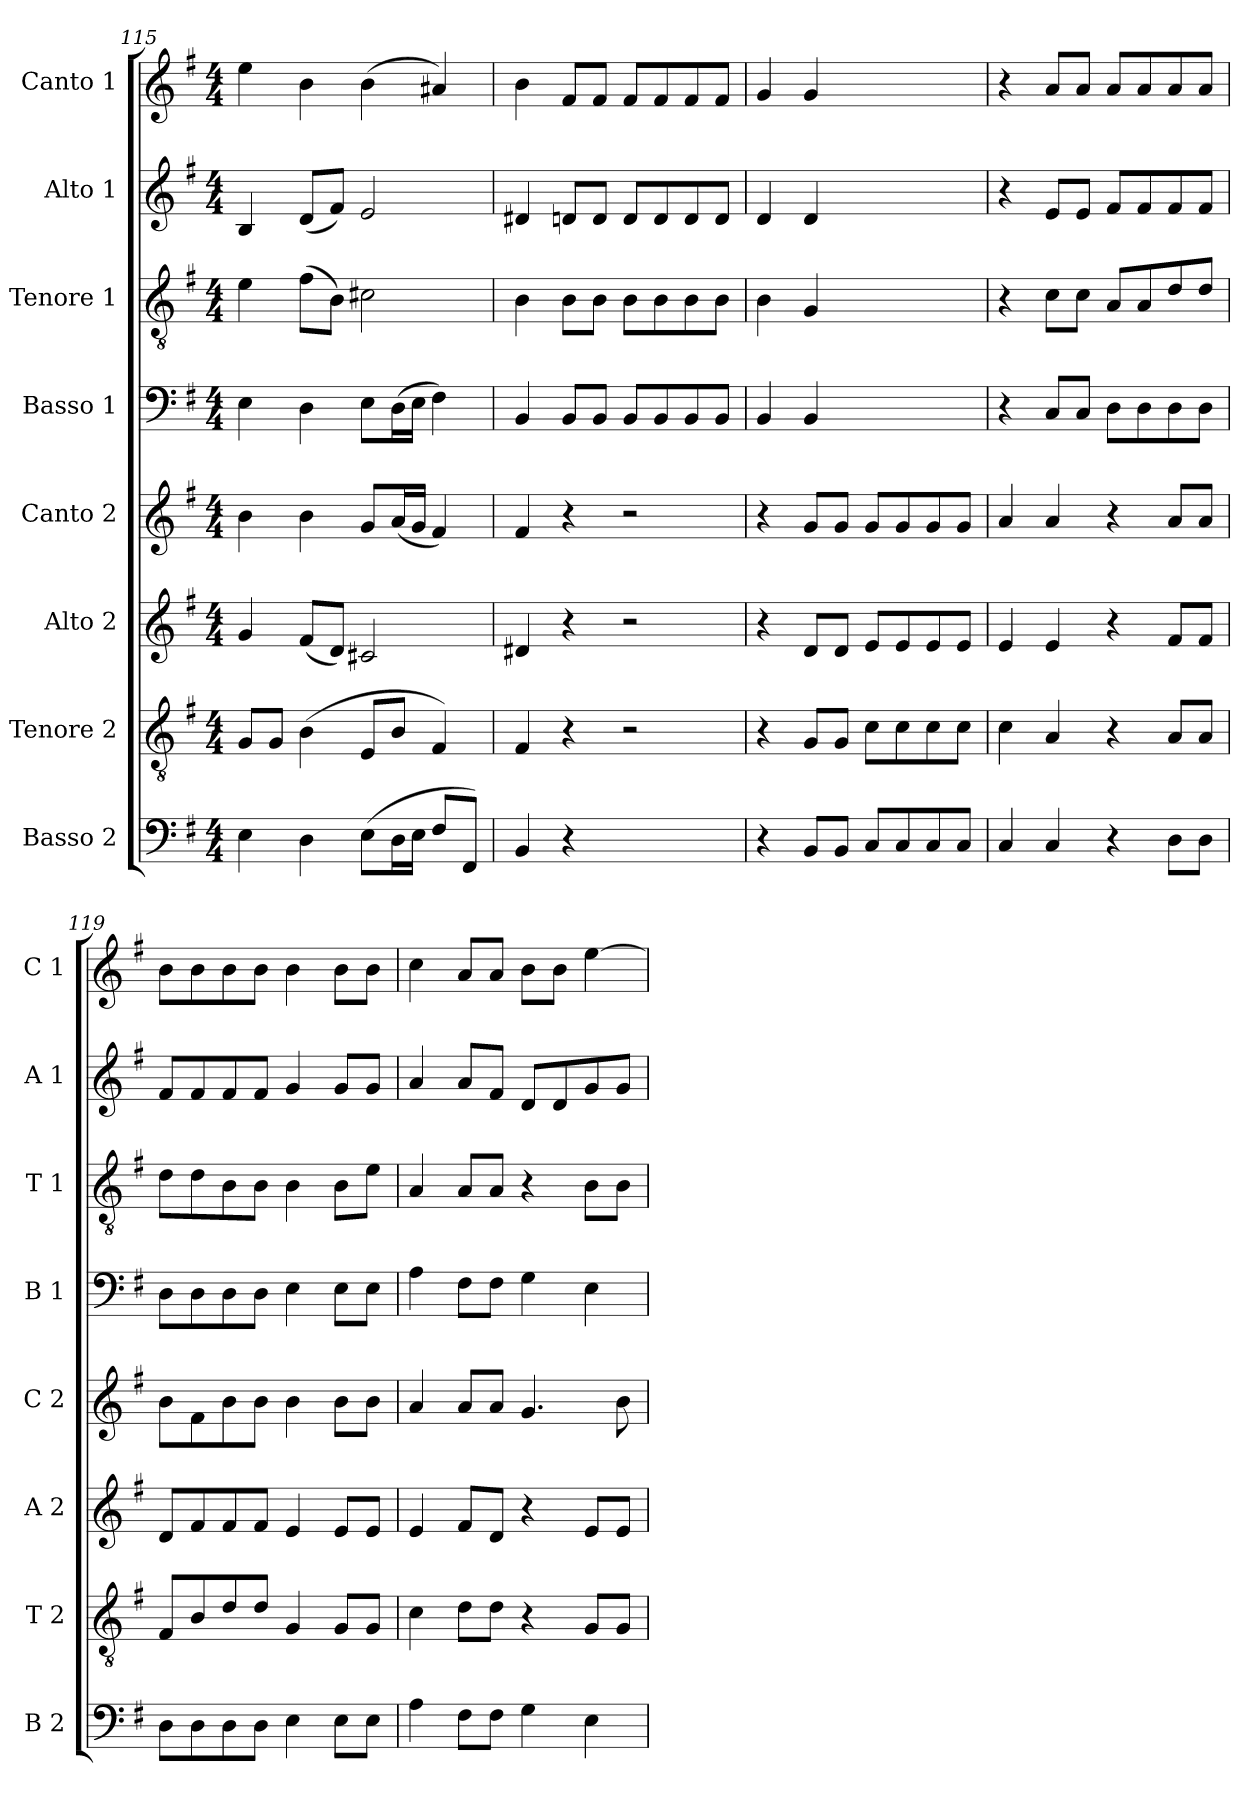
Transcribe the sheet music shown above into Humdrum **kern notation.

**kern	**kern	**kern	**kern	**kern	**kern	**kern	**kern
*part8	*part7	*part6	*part5	*part4	*part3	*part2	*part1
*staff8	*staff7	*staff6	*staff5	*staff4	*staff3	*staff2	*staff1
*I"Basso 2	*I"Tenore 2	*I"Alto 2	*I"Canto 2	*I"Basso 1	*I"Tenore 1	*I"Alto 1	*I"Canto 1
*I'B 2	*I'T 2	*I'A 2	*I'C 2	*I'B 1	*I'T 1	*I'A 1	*I'C 1
!!LO:PB:g=z
*clefF4	*clefGv2	*clefG2	*clefG2	*clefF4	*clefGv2	*clefG2	*clefG2
*k[f#]	*k[f#]	*k[f#]	*k[f#]	*k[f#]	*k[f#]	*k[f#]	*k[f#]
*G:	*G:	*G:	*G:	*G:	*G:	*G:	*G:
*M4/4	*M4/4	*M4/4	*M4/4	*M4/4	*M4/4	*M4/4	*M4/4
=115	=115	=115	=115	=115	=115	=115	=115
4E\	8G/L	4g/	4b\	4E\	4e\	4B/	4ee\
.	8G/J	.	.	.	.	.	.
4D\	(>4B\	(8f#/L	4b\	4D\	(>8f#\L	(8d/L	4b\
.	.	8d/J)	.	.	8B\J)	8f#/J)	.
(>8E\L	8E/L	2c#X/	8g/L	8E\L	2c#X\	2e/	(>4b\
16D\L	8B/J	.	(16a/L	(>16D\L	.	.	.
16E\JJ	.	.	16g/JJ	16E\JJ	.	.	.
8F#/L	4F#/)	.	4f#/)	4F#\)	.	.	4a#X/)
8FF#/J)	.	.	.	.	.	.	.
=116	=116	=116	=116	=116	=116	=116	=116
4BB/	4F#/	4d#X/	4f#/	4BB/	4B\	4d#X/	4b\
4r	4r	4r	4r	8BB/L	8B\L	8dn/L	8f#/L
.	.	.	.	8BB/J	8B\J	8d/J	8f#/J
2ryy	2r	2r	2r	8BB/L	8B\L	8d/L	8f#/L
.	.	.	.	8BB/	8B\	8d/	8f#/
.	.	.	.	8BB/	8B\	8d/	8f#/
.	.	.	.	8BB/J	8B\J	8d/J	8f#/J
=117	=117	=117	=117	=117	=117	=117	=117
4r	4r	4r	4r	4BB/	4B\	4d/	4g/
8BB/L	8G/L	8d/L	8g/L	4BB/	4G/	4d/	4g/
8BB/J	8G/J	8d/J	8g/J	.	.	.	.
8C/L	8c\L	8e/L	8g/L	2ryy	2ryy	2ryy	2ryy
8C/	8c\	8e/	8g/	.	.	.	.
8C/	8c\	8e/	8g/	.	.	.	.
8C/J	8c\J	8e/J	8g/J	.	.	.	.
!!LO:LB:g=z
=118	=118	=118	=118	=118	=118	=118	=118
4C/	4c\	4e/	4a/	4r	4r	4r	4r
4C/	4A/	4e/	4a/	8C/L	8c\L	8e/L	8a/L
.	.	.	.	8C/J	8c\J	8e/J	8a/J
4r	4r	4r	4r	8D\L	8A/L	8f#/L	8a/L
.	.	.	.	8D\	8A/	8f#/	8a/
8D\L	8A/L	8f#/L	8a/L	8D\	8d/	8f#/	8a/
8D\J	8A/J	8f#/J	8a/J	8D\J	8d/J	8f#/J	8a/J
=119	=119	=119	=119	=119	=119	=119	=119
8D\L	8F#/L	8d/L	8b\L	8D\L	8d\L	8f#/L	8b\L
8D\	8B/	8f#/	8f#\	8D\	8d\	8f#/	8b\
8D\	8d/	8f#/	8b\	8D\	8B\	8f#/	8b\
8D\J	8d/J	8f#/J	8b\J	8D\J	8B\J	8f#/J	8b\J
4E\	4G/	4e/	4b\	4E\	4B\	4g/	4b\
8E\L	8G/L	8e/L	8b\L	8E\L	8B\L	8g/L	8b\L
8E\J	8G/J	8e/J	8b\J	8E\J	8e\J	8g/J	8b\J
=120	=120	=120	=120	=120	=120	=120	=120
4A\	4c\	4e/	4a/	4A\	4A/	4a/	4cc\
8F#\L	8d\L	8f#/L	8a/L	8F#\L	8A/L	8a/L	8a/L
8F#\J	8d\J	8d/J	8a/J	8F#\J	8A/J	8f#/J	8a/J
4G\	4r	4r	4.g/	4G\	4r	8d/L	8b\L
.	.	.	.	.	.	8d/	8b\J
4E\	8G/L	8e/L	.	4E\	8B\L	8g/	[4ee\
.	8G/J	8e/J	8b\	.	8B\J	8g/J	.
=	=	=	=	=	=	=	=
*-	*-	*-	*-	*-	*-	*-	*-
